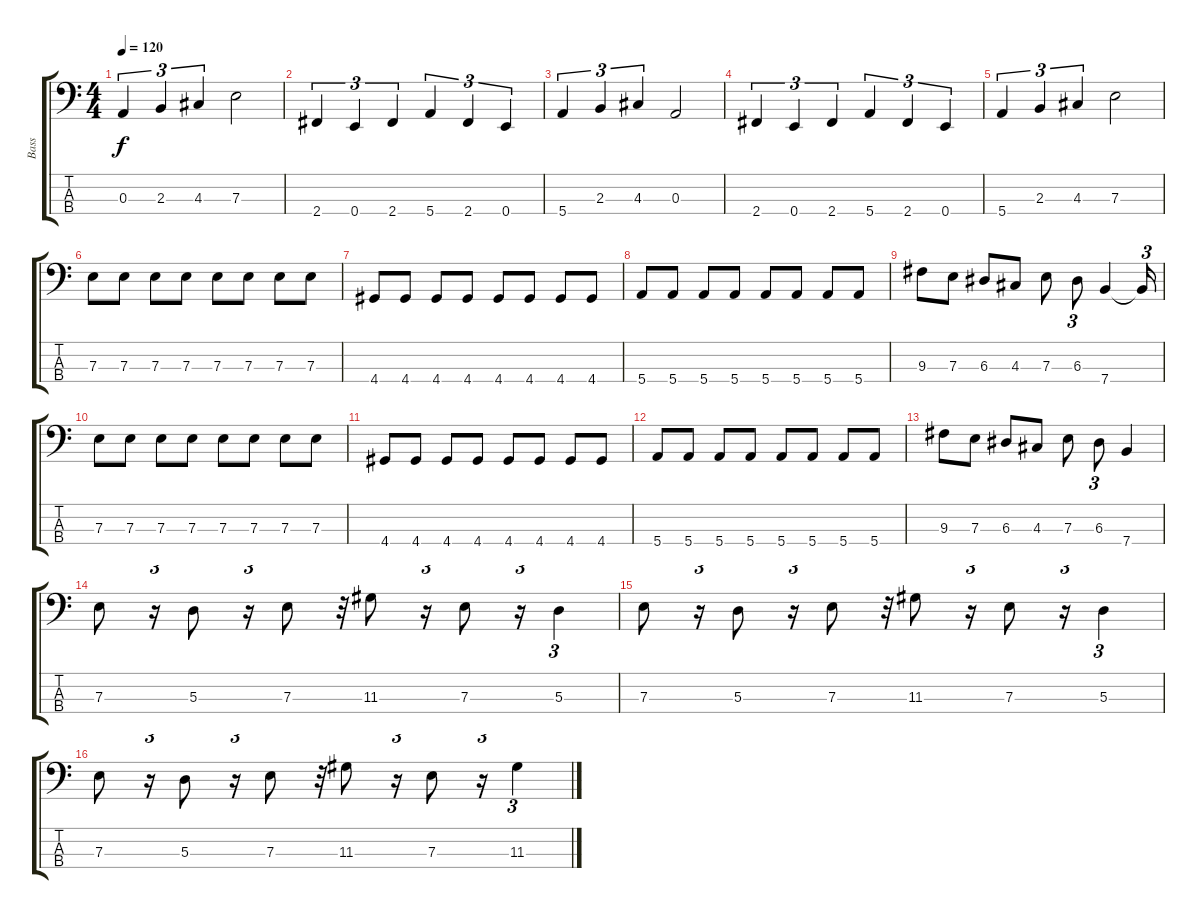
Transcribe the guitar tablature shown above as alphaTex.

\track ("Bass" "Bass") {instrument electricbassfinger}
\staff {score tabs}
\tuning (G2 D2 A1 E1) {hide}
\ts (4 4)
\tempo 120
\clef f4
\ks c
0.3.4{tu (3 2) dy f} 2.3.4{tu (3 2)} 4.3.4{tu (3 2)} 7.3.2 |
2.4.4{tu (3 2)} 0.4.4{tu (3 2)} 2.4.4{tu (3 2)} 5.4.4{tu (3 2)} 2.4.4{tu (3 2)} 0.4.4{tu (3 2)} |
5.4.4{tu (3 2)} 2.3.4{tu (3 2)} 4.3.4{tu (3 2)} 0.3.2 |
2.4.4{tu (3 2)} 0.4.4{tu (3 2)} 2.4.4{tu (3 2)} 5.4.4{tu (3 2)} 2.4.4{tu (3 2)} 0.4.4{tu (3 2)} |
5.4.4{tu (3 2)} 2.3.4{tu (3 2)} 4.3.4{tu (3 2)} 7.3.2 |
7.3.8 7.3.8 7.3.8 7.3.8 7.3.8 7.3.8 7.3.8 7.3.8 |
4.4.8 4.4.8 4.4.8 4.4.8 4.4.8 4.4.8 4.4.8 4.4.8 |
5.4.8 5.4.8 5.4.8 5.4.8 5.4.8 5.4.8 5.4.8 5.4.8 |
9.3.8 7.3.8 6.3.8 4.3.8 7.3.8 6.3.8{tu (3 2)} 7.4.4 7.4{t}.16{tu (3 2)} |
7.3.8 7.3.8 7.3.8 7.3.8 7.3.8 7.3.8 7.3.8 7.3.8 |
4.4.8 4.4.8 4.4.8 4.4.8 4.4.8 4.4.8 4.4.8 4.4.8 |
5.4.8 5.4.8 5.4.8 5.4.8 5.4.8 5.4.8 5.4.8 5.4.8 |
9.3.8 7.3.8 6.3.8 4.3.8 7.3.8 6.3.8{tu (3 2)} 7.4.4 |
7.3.8 r.16{tu (3 2)} 5.3.8 r.16{tu (3 2)} 7.3.8 r.32{tu (3 2)} 11.3.8 r.16{tu (3 2)} 7.3.8 r.16{tu (3 2)} 5.3.4{tu (3 2)} |
7.3.8 r.16{tu (3 2)} 5.3.8 r.16{tu (3 2)} 7.3.8 r.32{tu (3 2)} 11.3.8 r.16{tu (3 2)} 7.3.8 r.16{tu (3 2)} 5.3.4{tu (3 2)} |
7.3.8 r.16{tu (3 2)} 5.3.8 r.16{tu (3 2)} 7.3.8 r.32{tu (3 2)} 11.3.8 r.16{tu (3 2)} 7.3.8 r.16{tu (3 2)} 11.3.4{tu (3 2)}
